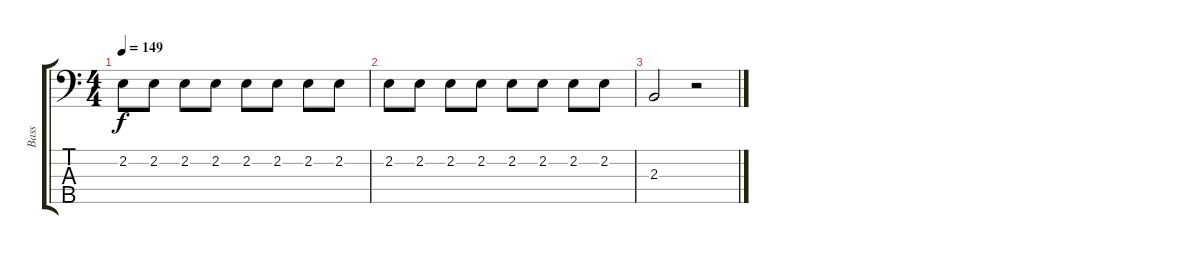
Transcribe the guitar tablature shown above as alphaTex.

\track ("Bass" "Bass") {instrument electricbasspick}
\staff {score tabs}
\tuning (G2 D2 A1 E1 B0) {hide}
\ts (4 4)
\tempo 149
\clef f4
\ks c
2.2.8{dy f volume 8 instrument lead2sawtooth} 2.2.8{volume 16} 2.2.8 2.2.8 2.2.8 2.2.8 2.2.8 2.2.8 |
2.2.8 2.2.8 2.2.8 2.2.8 2.2.8 2.2.8 2.2.8 2.2.8 |
2.3.2 r.2
